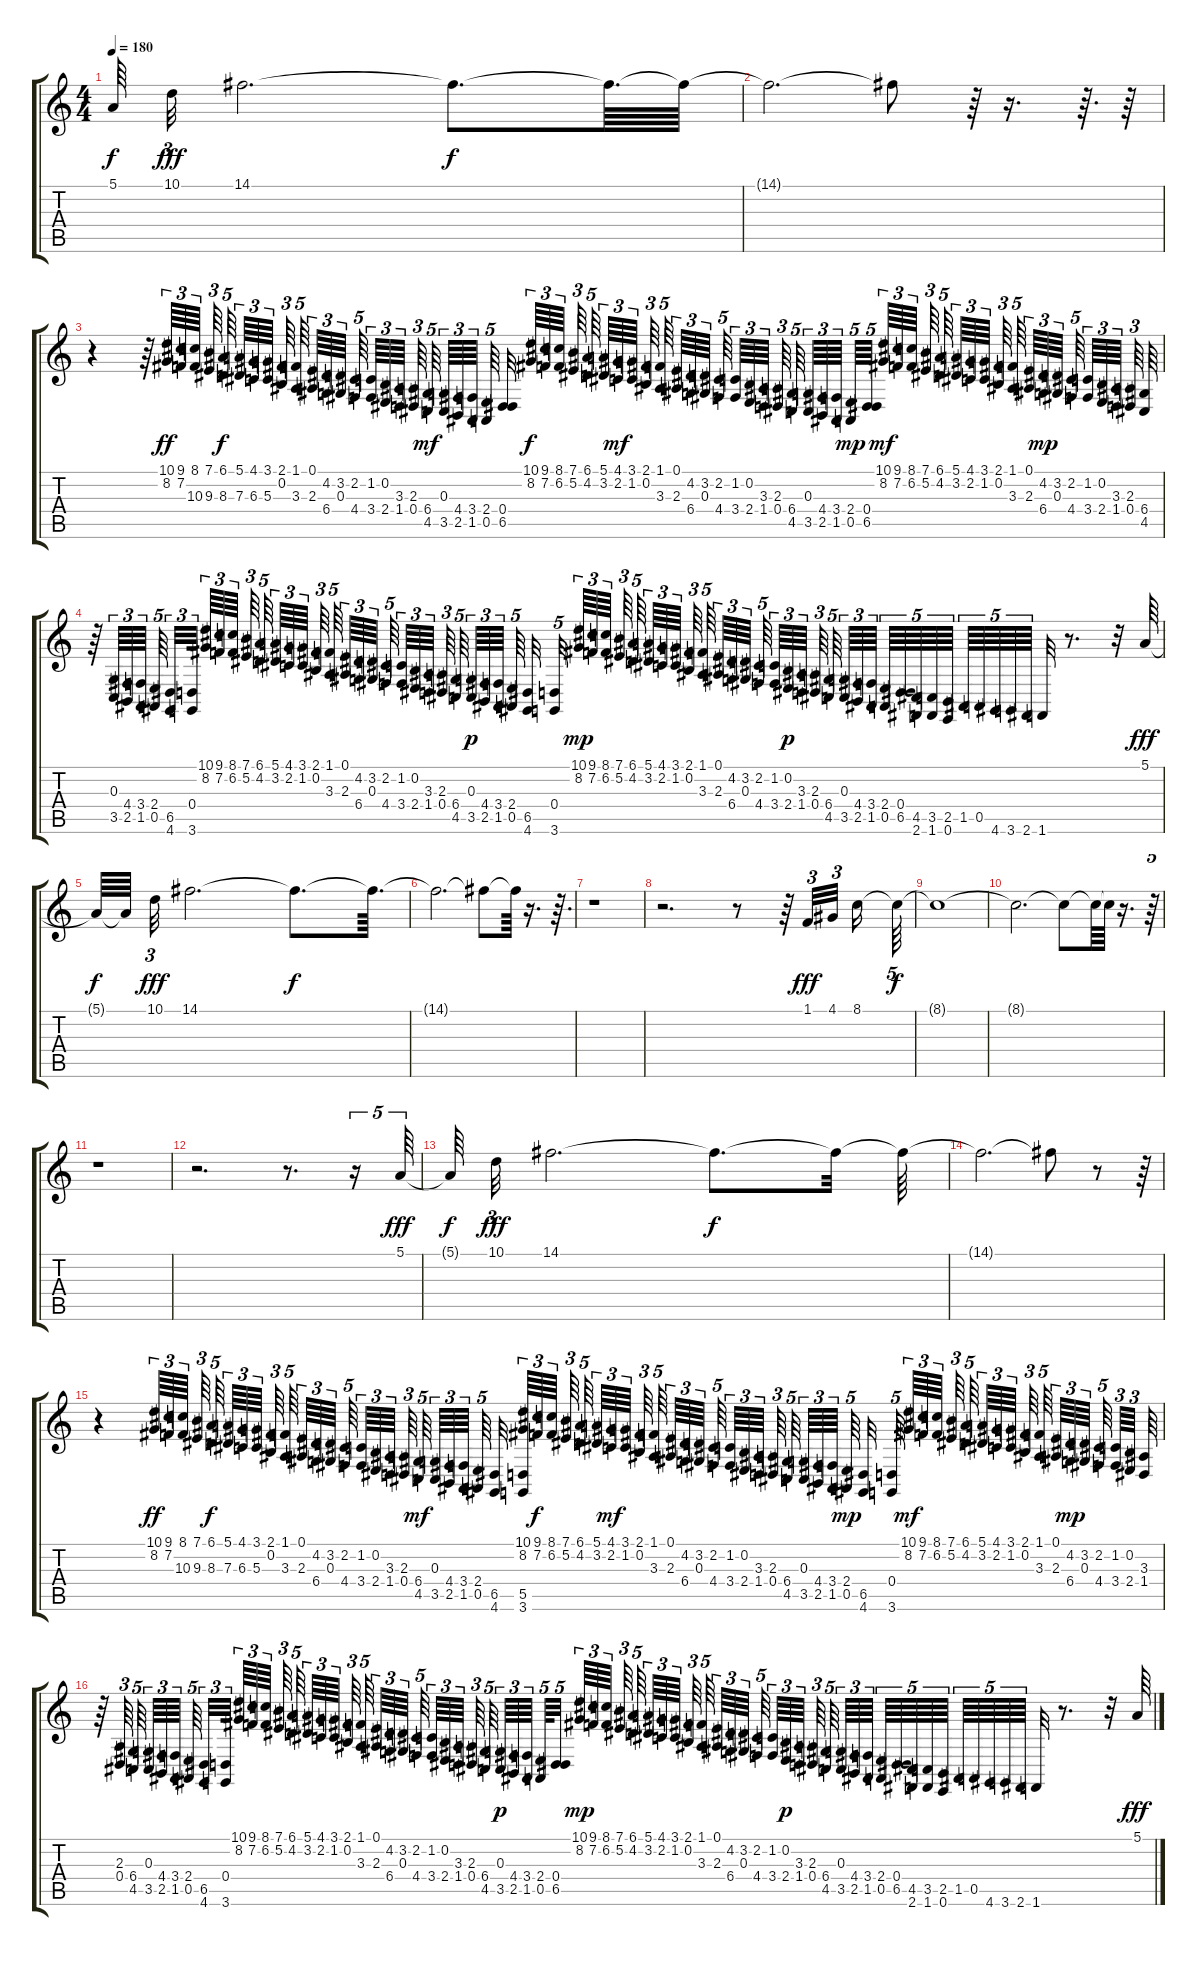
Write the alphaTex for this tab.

\track "" {instrument lead4chiff}
\staff {score tabs}
\tuning (E4 B3 G3 D3 A2 E2) {hide}
\ts (4 4)
\tempo 180
\clef g2
\ks c
5.1{t}.64{dy f} 10.1.32{tu (3 2) dy fff volume 12} 14.1.2{d volume 14} 14.1{t}.8{d dy f} 14.1{t}.64{d} 14.1{t}.64 |
14.1{t}.2{d} 14.1{t}.8 r.64 r.16{d} r.64{d} r.64 |
r.4 r.64 (10.1 8.2).64{tu (3 2) dy ff volume 16} (9.1 7.2).64{tu (3 2)} (8.1 10.3).64{tu (3 2)} (7.1 9.3).64{tu (3 2)} (6.1 8.3).64{tu (5 4) dy f} (5.1 7.3).64{tu (3 2)} (4.1 6.3).64{tu (3 2)} (3.1 5.3).64{tu (3 2)} (2.1 0.2).64{tu (3 2)} (1.1 3.3).64{tu (5 4)} (0.1 2.3).64{tu (3 2)} (4.2 6.4).64{tu (3 2)} (3.2 0.3).64{tu (3 2)} (2.2 4.4).64{tu (5 4)} (1.2 3.4).64{tu (3 2)} (0.2 2.4).64{tu (3 2)} (3.3 1.4).64{tu (3 2)} (2.3 0.4).64{tu (3 2)} (6.4 4.5).64{tu (5 4) dy mf} (0.3 3.5).64{tu (3 2)} (4.4 2.5).64{tu (3 2)} (3.4 1.5).64{tu (3 2)} (2.4 0.5).64{tu (5 4)} (0.4 6.5).32 (10.1 8.2).64{tu (3 2) dy f} (9.1 7.2).64{tu (3 2)} (8.1 6.2).64{tu (3 2)} (7.1 5.2).64{tu (3 2)} (6.1 4.2).64{tu (5 4)} (5.1 3.2).64{tu (3 2)} (4.1 2.2).64{tu (3 2) dy mf} (3.1 1.2).64{tu (3 2)} (2.1 0.2).64{tu (3 2)} (1.1 3.3).64{tu (5 4)} (0.1 2.3).64{tu (3 2)} (4.2 6.4).64{tu (3 2)} (3.2 0.3).64{tu (3 2)} (2.2 4.4).64{tu (5 4)} (1.2 3.4).64{tu (3 2)} (0.2 2.4).64{tu (3 2)} (3.3 1.4).64{tu (3 2)} (2.3 0.4).64{tu (3 2)} (6.4 4.5).64{tu (5 4)} (0.3 3.5).64{tu (3 2)} (4.4 2.5).64{tu (3 2)} (3.4 1.5).64{tu (3 2)} (2.4 0.5).64{tu (5 4) dy mp} (0.4 6.5).64{tu (5 4)} (10.1 8.2).64{tu (3 2) dy mf} (9.1 7.2).64{tu (3 2)} (8.1 6.2).64{tu (3 2)} (7.1 5.2).64{tu (3 2)} (6.1 4.2).64{tu (5 4)} (5.1 3.2).64{tu (3 2)} (4.1 2.2).64{tu (3 2)} (3.1 1.2).64{tu (3 2)} (2.1 0.2).64{tu (3 2)} (1.1 3.3).64{tu (5 4)} (0.1 2.3).64{tu (3 2)} (4.2 6.4).64{tu (3 2) dy mp} (3.2 0.3).64{tu (3 2)} (2.2 4.4).64{tu (5 4)} (1.2 3.4).64{tu (3 2)} (0.2 2.4).64{tu (3 2)} (3.3 1.4).64{tu (3 2)} (2.3 0.4).64{tu (3 2)} (6.4 4.5).64 |
r.64 (0.3 3.5).64{tu (3 2)} (4.4 2.5).64{tu (3 2)} (3.4 1.5).64{tu (3 2)} (2.4 0.5).64{tu (5 4)} (6.5 4.6).32{tu (3 2)} (0.4 3.6).64{tu (3 2)} (10.1 8.2).64{tu (3 2)} (9.1 7.2).64{tu (3 2)} (8.1 6.2).64{tu (3 2)} (7.1 5.2).64{tu (3 2)} (6.1 4.2).64{tu (5 4)} (5.1 3.2).64{tu (3 2)} (4.1 2.2).64{tu (3 2)} (3.1 1.2).64{tu (3 2)} (2.1 0.2).64{tu (3 2)} (1.1 3.3).64{tu (5 4)} (0.1 2.3).64{tu (3 2)} (4.2 6.4).64{tu (3 2)} (3.2 0.3).64{tu (3 2)} (2.2 4.4).64{tu (5 4)} (1.2 3.4).64{tu (3 2)} (0.2 2.4).64{tu (3 2)} (3.3 1.4).64{tu (3 2)} (2.3 0.4).64{tu (3 2)} (6.4 4.5).64{tu (5 4)} (0.3 3.5).64{tu (3 2) dy p} (4.4 2.5).64{tu (3 2)} (3.4 1.5).64{tu (3 2)} (2.4 0.5).64{tu (5 4)} (6.5 4.6).32 (0.4 3.6).32{tu (5 4)} (10.1 8.2).64{tu (3 2) dy mp} (9.1 7.2).64{tu (3 2)} (8.1 6.2).64{tu (3 2)} (7.1 5.2).64{tu (3 2)} (6.1 4.2).64{tu (5 4)} (5.1 3.2).64{tu (3 2)} (4.1 2.2).64{tu (3 2)} (3.1 1.2).64{tu (3 2)} (2.1 0.2).64{tu (3 2)} (1.1 3.3).64{tu (5 4)} (0.1 2.3).64{tu (3 2)} (4.2 6.4).64{tu (3 2)} (3.2 0.3).64{tu (3 2)} (2.2 4.4).64{tu (5 4)} (1.2 3.4).64{tu (3 2)} (0.2 2.4).64{tu (3 2) dy p} (3.3 1.4).64{tu (3 2)} (2.3 0.4).64{tu (3 2)} (6.4 4.5).64{tu (5 4)} (0.3 3.5).64{tu (3 2)} (4.4 2.5).64{tu (3 2)} (3.4 1.5).64{tu (3 2)} (2.4 0.5).64{tu (5 4)} (0.4 6.5).64{tu (5 4)} (4.5 2.6).64{tu (5 4)} (3.5 1.6).64{tu (5 4)} (2.5 0.6).64{tu (5 4)} 1.5.64{tu (5 4)} 0.5.64{tu (5 4)} 4.6.64{tu (5 4)} 3.6.64{tu (5 4)} 2.6.64{tu (5 4)} 1.6.32 r.8{d} r.32 5.1.64{dy fff volume 10} |
5.1{t}.64{dy f} 5.1{t}.64 10.1.32{tu (3 2) dy fff volume 12} 14.1.2{d volume 14} 14.1{t}.8{d dy f} 14.1{t}.64{d} |
14.1{t}.2{d} 14.1{t}.8 14.1{t}.64 r.16{d} r.64{d} |
r.1 |
r.2{d} r.8 r.64 1.1.32{tu (3 2) dy fff volume 10} 4.1.32{tu (3 2) volume 12} 8.1.16{volume 14} 8.1{t}.64{tu (5 4) dy f} |
8.1{t}.1 |
8.1{t}.2{d} 8.1{t}.8 8.1{t}.64 8.1{t}.64 r.16{d} r.64{tu (5 4)} |
r.1 |
r.2{d} r.8{d} r.16{tu (5 4)} 5.1.64{tu (5 4) dy fff volume 16} |
5.1{t}.64{dy f} 10.1.32{tu (3 2) dy fff volume 12} 14.1.2{d volume 14} 14.1{t}.8{d dy f} 14.1{t}.32 14.1{t}.64 |
14.1{t}.2{d} 14.1{t}.8 r.8 r.64 |
r.4 (10.1 8.2).64{tu (3 2) dy ff volume 16} (9.1 7.2).64{tu (3 2)} (8.1 10.3).64{tu (3 2)} (7.1 9.3).64{tu (3 2)} (6.1 8.3).64{tu (5 4) dy f} (5.1 7.3).64{tu (3 2)} (4.1 6.3).64{tu (3 2)} (3.1 5.3).64{tu (3 2)} (2.1 0.2).64{tu (3 2)} (1.1 3.3).64{tu (5 4)} (0.1 2.3).64{tu (3 2)} (4.2 6.4).64{tu (3 2)} (3.2 0.3).64{tu (3 2)} (2.2 4.4).64{tu (5 4)} (1.2 3.4).64{tu (3 2)} (0.2 2.4).64{tu (3 2)} (3.3 1.4).64{tu (3 2)} (2.3 0.4).64{tu (3 2)} (6.4 4.5).64{tu (5 4) dy mf} (0.3 3.5).64{tu (3 2)} (4.4 2.5).64{tu (3 2)} (3.4 1.5).64{tu (3 2)} (2.4 0.5).64{tu (5 4)} (6.5 4.6).32 (10.1 8.2 5.5 3.6).64{tu (3 2)} (9.1 7.2).64{tu (3 2) dy f} (8.1 6.2).64{tu (3 2)} (7.1 5.2).64{tu (3 2)} (6.1 4.2).64{tu (5 4)} (5.1 3.2).64{tu (3 2)} (4.1 2.2).64{tu (3 2) dy mf} (3.1 1.2).64{tu (3 2)} (2.1 0.2).64{tu (3 2)} (1.1 3.3).64{tu (5 4)} (0.1 2.3).64{tu (3 2)} (4.2 6.4).64{tu (3 2)} (3.2 0.3).64{tu (3 2)} (2.2 4.4).64{tu (5 4)} (1.2 3.4).64{tu (3 2)} (0.2 2.4).64{tu (3 2)} (3.3 1.4).64{tu (3 2)} (2.3 0.4).64{tu (3 2)} (6.4 4.5).64{tu (5 4)} (0.3 3.5).64{tu (3 2)} (4.4 2.5).64{tu (3 2)} (3.4 1.5).64{tu (3 2)} (2.4 0.5).64{tu (5 4) dy mp} (6.5 4.6).32 (0.4 3.6).64{tu (5 4)} (10.1 8.2).64{tu (3 2) dy mf} (9.1 7.2).64{tu (3 2)} (8.1 6.2).64{tu (3 2)} (7.1 5.2).64{tu (3 2)} (6.1 4.2).64{tu (5 4)} (5.1 3.2).64{tu (3 2)} (4.1 2.2).64{tu (3 2)} (3.1 1.2).64{tu (3 2)} (2.1 0.2).64{tu (3 2)} (1.1 3.3).64{tu (5 4)} (0.1 2.3).64{tu (3 2)} (4.2 6.4).64{tu (3 2) dy mp} (3.2 0.3).64{tu (3 2)} (2.2 4.4).64{tu (5 4)} (1.2 3.4).64{tu (3 2)} (0.2 2.4).64{tu (3 2)} (3.3 1.4).64 |
r.64 (2.3 0.4).64{tu (3 2)} (6.4 4.5).64{tu (5 4)} (0.3 3.5).64{tu (3 2)} (4.4 2.5).64{tu (3 2)} (3.4 1.5).64{tu (3 2)} (2.4 0.5).64{tu (5 4)} (6.5 4.6).32{tu (3 2)} (0.4 3.6).64{tu (3 2)} (10.1 8.2).64{tu (3 2)} (9.1 7.2).64{tu (3 2)} (8.1 6.2).64{tu (3 2)} (7.1 5.2).64{tu (3 2)} (6.1 4.2).64{tu (5 4)} (5.1 3.2).64{tu (3 2)} (4.1 2.2).64{tu (3 2)} (3.1 1.2).64{tu (3 2)} (2.1 0.2).64{tu (3 2)} (1.1 3.3).64{tu (5 4)} (0.1 2.3).64{tu (3 2)} (4.2 6.4).64{tu (3 2)} (3.2 0.3).64{tu (3 2)} (2.2 4.4).64{tu (5 4)} (1.2 3.4).64{tu (3 2)} (0.2 2.4).64{tu (3 2)} (3.3 1.4).64{tu (3 2)} (2.3 0.4).64{tu (3 2)} (6.4 4.5).64{tu (5 4)} (0.3 3.5).64{tu (3 2) dy p} (4.4 2.5).64{tu (3 2)} (3.4 1.5).64{tu (3 2)} (2.4 0.5).64{tu (5 4)} (0.4 6.5).32{tu (5 4)} (10.1 8.2).64{tu (3 2) dy mp} (9.1 7.2).64{tu (3 2)} (8.1 6.2).64{tu (3 2)} (7.1 5.2).64{tu (3 2)} (6.1 4.2).64{tu (5 4)} (5.1 3.2).64{tu (3 2)} (4.1 2.2).64{tu (3 2)} (3.1 1.2).64{tu (3 2)} (2.1 0.2).64{tu (3 2)} (1.1 3.3).64{tu (5 4)} (0.1 2.3).64{tu (3 2)} (4.2 6.4).64{tu (3 2)} (3.2 0.3).64{tu (3 2)} (2.2 4.4).64{tu (5 4)} (1.2 3.4).64{tu (3 2)} (0.2 2.4).64{tu (3 2) dy p} (3.3 1.4).64{tu (3 2)} (2.3 0.4).64{tu (3 2)} (6.4 4.5).64{tu (5 4)} (0.3 3.5).64{tu (3 2)} (4.4 2.5).64{tu (3 2)} (3.4 1.5).64{tu (3 2)} (2.4 0.5).64{tu (5 4)} (0.4 6.5).64{tu (5 4)} (4.5 2.6).64{tu (5 4)} (3.5 1.6).64{tu (5 4)} (2.5 0.6).64{tu (5 4)} 1.5.64{tu (5 4)} 0.5.64{tu (5 4)} 4.6.64{tu (5 4)} 3.6.64{tu (5 4)} 2.6.64{tu (5 4)} 1.6.32 r.8{d} r.32 5.1.64{dy fff volume 10}
